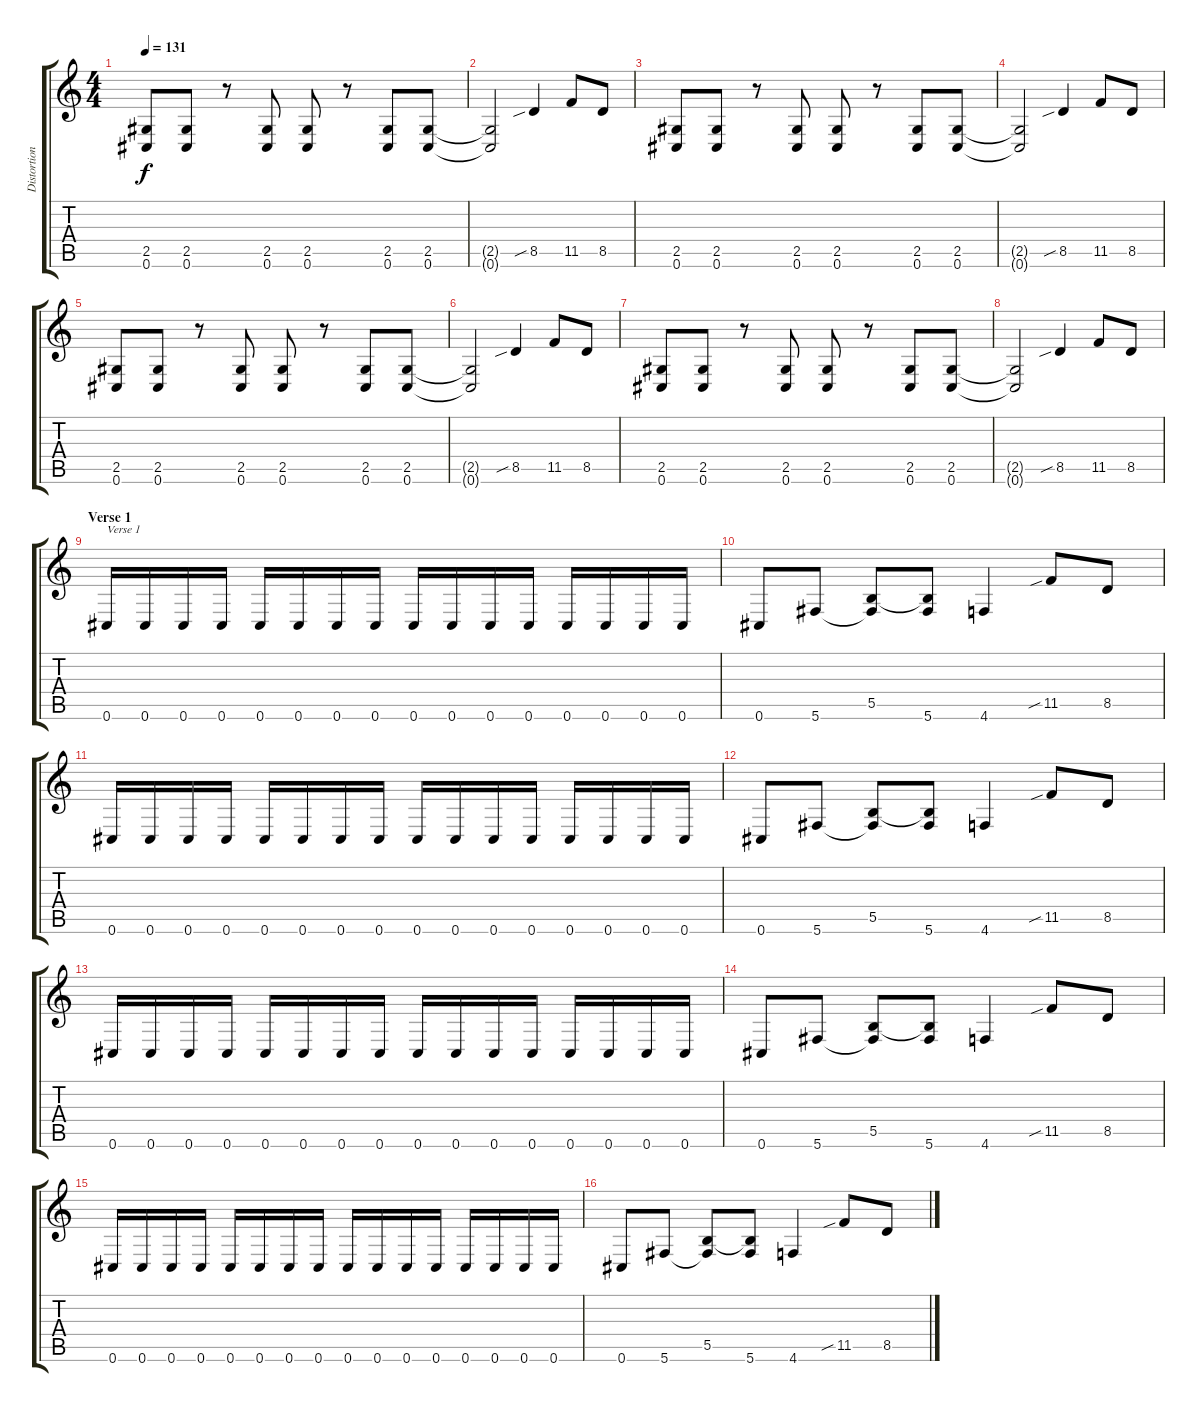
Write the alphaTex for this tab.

\track ("Distortion Guitar 1" "Distortion") {instrument distortionguitar}
\staff {score tabs}
\tuning (Db4 Ab3 E3 B2 Gb2 Db2) {hide}
\ts (4 4)
\tempo 131
\clef g2
\ks c
(2.5 0.6).8{dy f} (2.5 0.6).8 r.8 (2.5 0.6).8 (2.5 0.6).8 r.8 (2.5 0.6).8 (2.5 0.6).8 |
(2.5{t} 0.6{t}).2 8.5{sib}.4 11.5.8 8.5.8 |
(2.5 0.6).8 (2.5 0.6).8 r.8 (2.5 0.6).8 (2.5 0.6).8 r.8 (2.5 0.6).8 (2.5 0.6).8 |
(2.5{t} 0.6{t}).2 8.5{sib}.4 11.5.8 8.5.8 |
(2.5 0.6).8 (2.5 0.6).8 r.8 (2.5 0.6).8 (2.5 0.6).8 r.8 (2.5 0.6).8 (2.5 0.6).8 |
(2.5{t} 0.6{t}).2 8.5{sib}.4 11.5.8 8.5.8 |
(2.5 0.6).8 (2.5 0.6).8 r.8 (2.5 0.6).8 (2.5 0.6).8 r.8 (2.5 0.6).8 (2.5 0.6).8 |
(2.5{t} 0.6{t}).2 8.5{sib}.4 11.5.8 8.5.8 |
\section ("" "Verse 1")
0.6.16{txt "Verse 1"} 0.6.16 0.6.16 0.6.16 0.6.16 0.6.16 0.6.16 0.6.16 0.6.16 0.6.16 0.6.16 0.6.16 0.6.16 0.6.16 0.6.16 0.6.16 |
0.6.8 5.6.8 (5.5 5.6{t}).8 (5.5{t} 5.6).8 4.6.4 11.5{sib}.8 8.5.8 |
0.6.16 0.6.16 0.6.16 0.6.16 0.6.16 0.6.16 0.6.16 0.6.16 0.6.16 0.6.16 0.6.16 0.6.16 0.6.16 0.6.16 0.6.16 0.6.16 |
0.6.8 5.6.8 (5.5 5.6{t}).8 (5.5{t} 5.6).8 4.6.4 11.5{sib}.8 8.5.8 |
0.6.16 0.6.16 0.6.16 0.6.16 0.6.16 0.6.16 0.6.16 0.6.16 0.6.16 0.6.16 0.6.16 0.6.16 0.6.16 0.6.16 0.6.16 0.6.16 |
0.6.8 5.6.8 (5.5 5.6{t}).8 (5.5{t} 5.6).8 4.6.4 11.5{sib}.8 8.5.8 |
0.6.16 0.6.16 0.6.16 0.6.16 0.6.16 0.6.16 0.6.16 0.6.16 0.6.16 0.6.16 0.6.16 0.6.16 0.6.16 0.6.16 0.6.16 0.6.16 |
0.6.8 5.6.8 (5.5 5.6{t}).8 (5.5{t} 5.6).8 4.6.4 11.5{sib}.8 8.5.8
